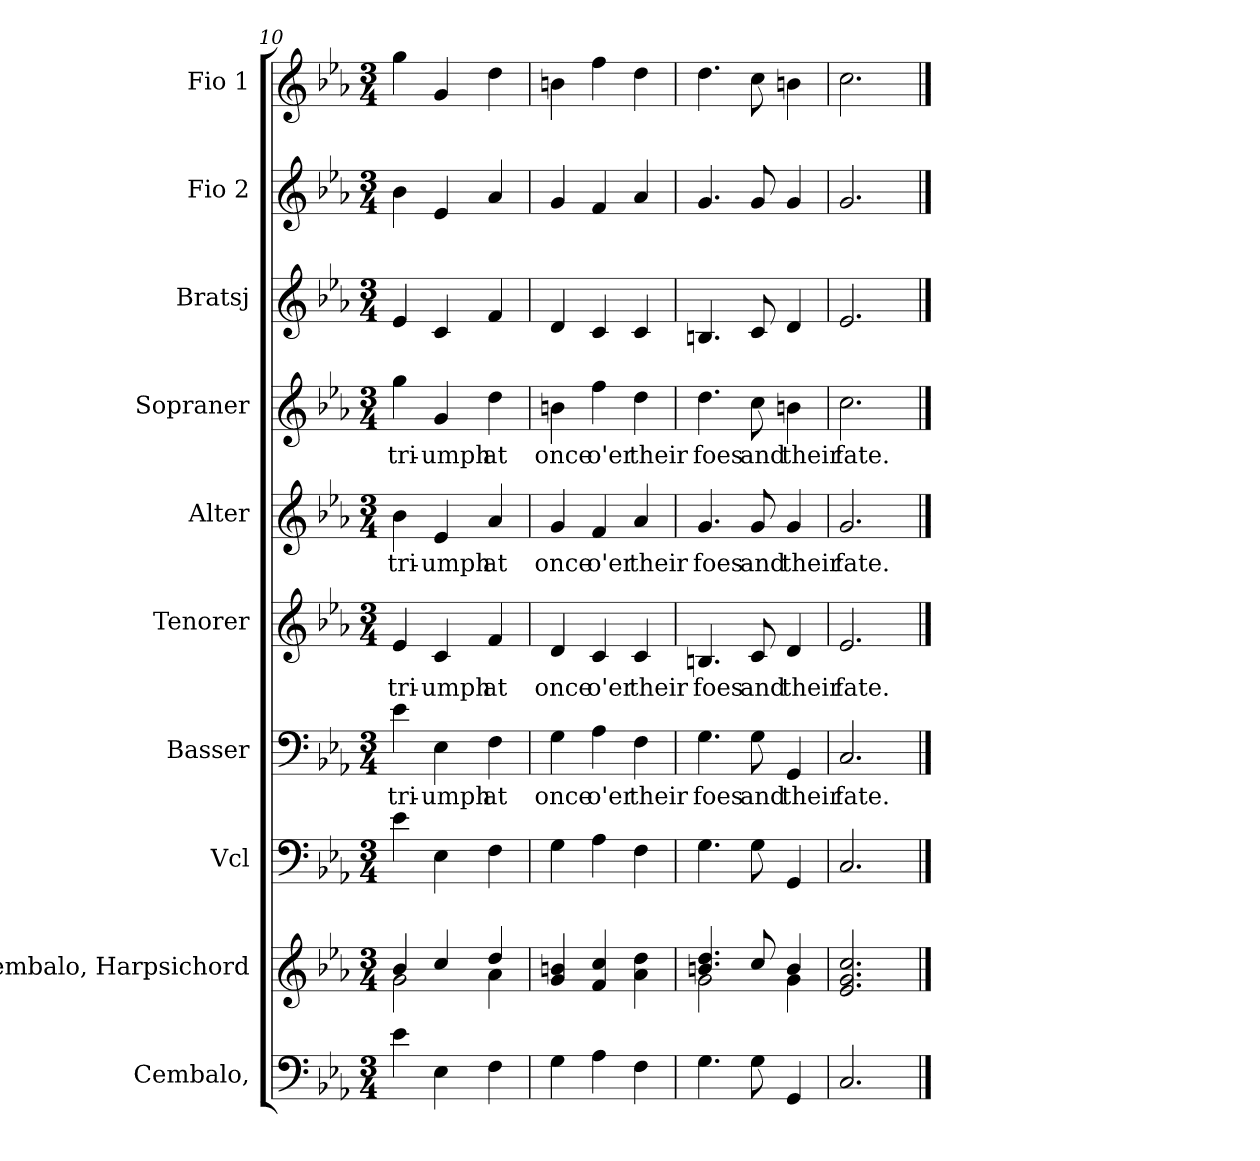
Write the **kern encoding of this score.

**kern	**kern	**kern	**kern	**text	**kern	**text	**kern	**text	**kern	**text	**kern	**kern	**kern
*part10	*part9	*part8	*part7	*part7	*part6	*part6	*part5	*part5	*part4	*part4	*part3	*part2	*part1
*staff10	*staff9	*staff8	*staff7	*staff7	*staff6	*staff6	*staff5	*staff5	*staff4	*staff4	*staff3	*staff2	*staff1
*I"Cembalo,	*I"Cembalo, Harpsichord	*I"Vcl	*I"Basser	*	*I"Tenorer	*	*I"Alter	*	*I"Sopraner	*	*I"Bratsj	*I"Fio 2	*I"Fio 1
*	*I'Hpschd	*I'Vc	*	*	*	*	*	*	*	*	*	*	*
*clefF4	*clefG2	*clefF4	*clefF4	*	*clefG2	*	*clefG2	*	*clefG2	*	*clefG2	*clefG2	*clefG2
*k[b-e-a-]	*k[b-e-a-]	*k[b-e-a-]	*k[b-e-a-]	*	*k[b-e-a-]	*	*k[b-e-a-]	*	*k[b-e-a-]	*	*k[b-e-a-]	*k[b-e-a-]	*k[b-e-a-]
*M3/4	*M3/4	*M3/4	*M3/4	*	*M3/4	*	*M3/4	*	*M3/4	*	*M3/4	*M3/4	*M3/4
=10	=10	=10	=10	=10	=10	=10	=10	=10	=10	=10	=10	=10	=10
*	*^	*	*	*	*	*	*	*	*	*	*	*	*
!	!	!	!	!	!LO:LY:b	!	!LO:LY:b	!	!LO:LY:b	!	!LO:LY:b	!	!	!
4e-\	4b-/	2g\	4e-\	4e-\	tri-	4e-/	tri-	4b-\	tri-	4gg\	tri-	4e-/	4b-\	4gg\
!	!	!	!	!	!LO:LY:b	!	!LO:LY:b	!	!LO:LY:b	!	!LO:LY:b	!	!	!
4E-\	4cc/	.	4E-\	4E-\	-umph	4c/	-umph	4e-/	-umph	4g/	-umph	4c/	4e-/	4g/
!	!	!	!	!	!LO:LY:b	!	!LO:LY:b	!	!LO:LY:b	!	!LO:LY:b	!	!	!
4F\	4dd/	4a-\	4F\	4F\	at	4f/	at	4a-/	at	4dd\	at	4f/	4a-/	4dd\
=11	=11	=11	=11	=11	=11	=11	=11	=11	=11	=11	=11	=11	=11	=11
!	!	!	!	!	!LO:LY:b	!	!LO:LY:b	!	!LO:LY:b	!	!LO:LY:b	!	!	!
*	*v	*v	*	*	*	*	*	*	*	*	*	*	*	*
4G\	4g/ 4bn/	4G\	4G\	once	4d/	once	4g/	once	4bn\	once	4d/	4g/	4bn\
!	!	!	!	!LO:LY:b	!	!LO:LY:b	!	!LO:LY:b	!	!LO:LY:b	!	!	!
4A-\	4f/ 4cc/	4A-\	4A-\	o'er	4c/	o'er	4f/	o'er	4ff\	o'er	4c/	4f/	4ff\
!	!	!	!	!LO:LY:b	!	!LO:LY:b	!	!LO:LY:b	!	!LO:LY:b	!	!	!
4F\	4a-\ 4dd\	4F\	4F\	their	4c/	their	4a-/	their	4dd\	their	4c/	4a-/	4dd\
!!LO:PB:g=z
=12	=12	=12	=12	=12	=12	=12	=12	=12	=12	=12	=12	=12	=12
*	*^	*	*	*	*	*	*	*	*	*	*	*	*
!	!	!	!	!	!LO:LY:b	!	!LO:LY:b	!	!LO:LY:b	!	!LO:LY:b	!	!	!
4.G\	4.bn/ 4.dd/	2g\	4.G\	4.G\	foes	4.Bn/	foes	4.g/	foes	4.dd\	foes	4.Bn/	4.g/	4.dd\
!	!	!	!	!	!LO:LY:b	!	!LO:LY:b	!	!LO:LY:b	!	!LO:LY:b	!	!	!
8G\	8cc/	.	8G\	8G\	and	8c/	and	8g/	and	8cc\	and	8c/	8g/	8cc\
!	!	!	!	!	!LO:LY:b	!	!LO:LY:b	!	!LO:LY:b	!	!LO:LY:b	!	!	!
4GG/	4b/	4g\	4GG/	4GG/	their	4d/	their	4g/	their	4bn\	their	4d/	4g/	4bn\
=13	=13	=13	=13	=13	=13	=13	=13	=13	=13	=13	=13	=13	=13	=13
!	!	!	!	!	!LO:LY:b	!	!LO:LY:b	!	!LO:LY:b	!	!LO:LY:b	!	!	!
*	*v	*v	*	*	*	*	*	*	*	*	*	*	*	*
2.C/	2.e-/ 2.g/ 2.cc/	2.C/	2.C/	fate.	2.e-/	fate.	2.g/	fate.	2.cc\	fate.	2.e-/	2.g/	2.cc\
==	==	==	==	==	==	==	==	==	==	==	==	==	==
*-	*-	*-	*-	*-	*-	*-	*-	*-	*-	*-	*-	*-	*-
